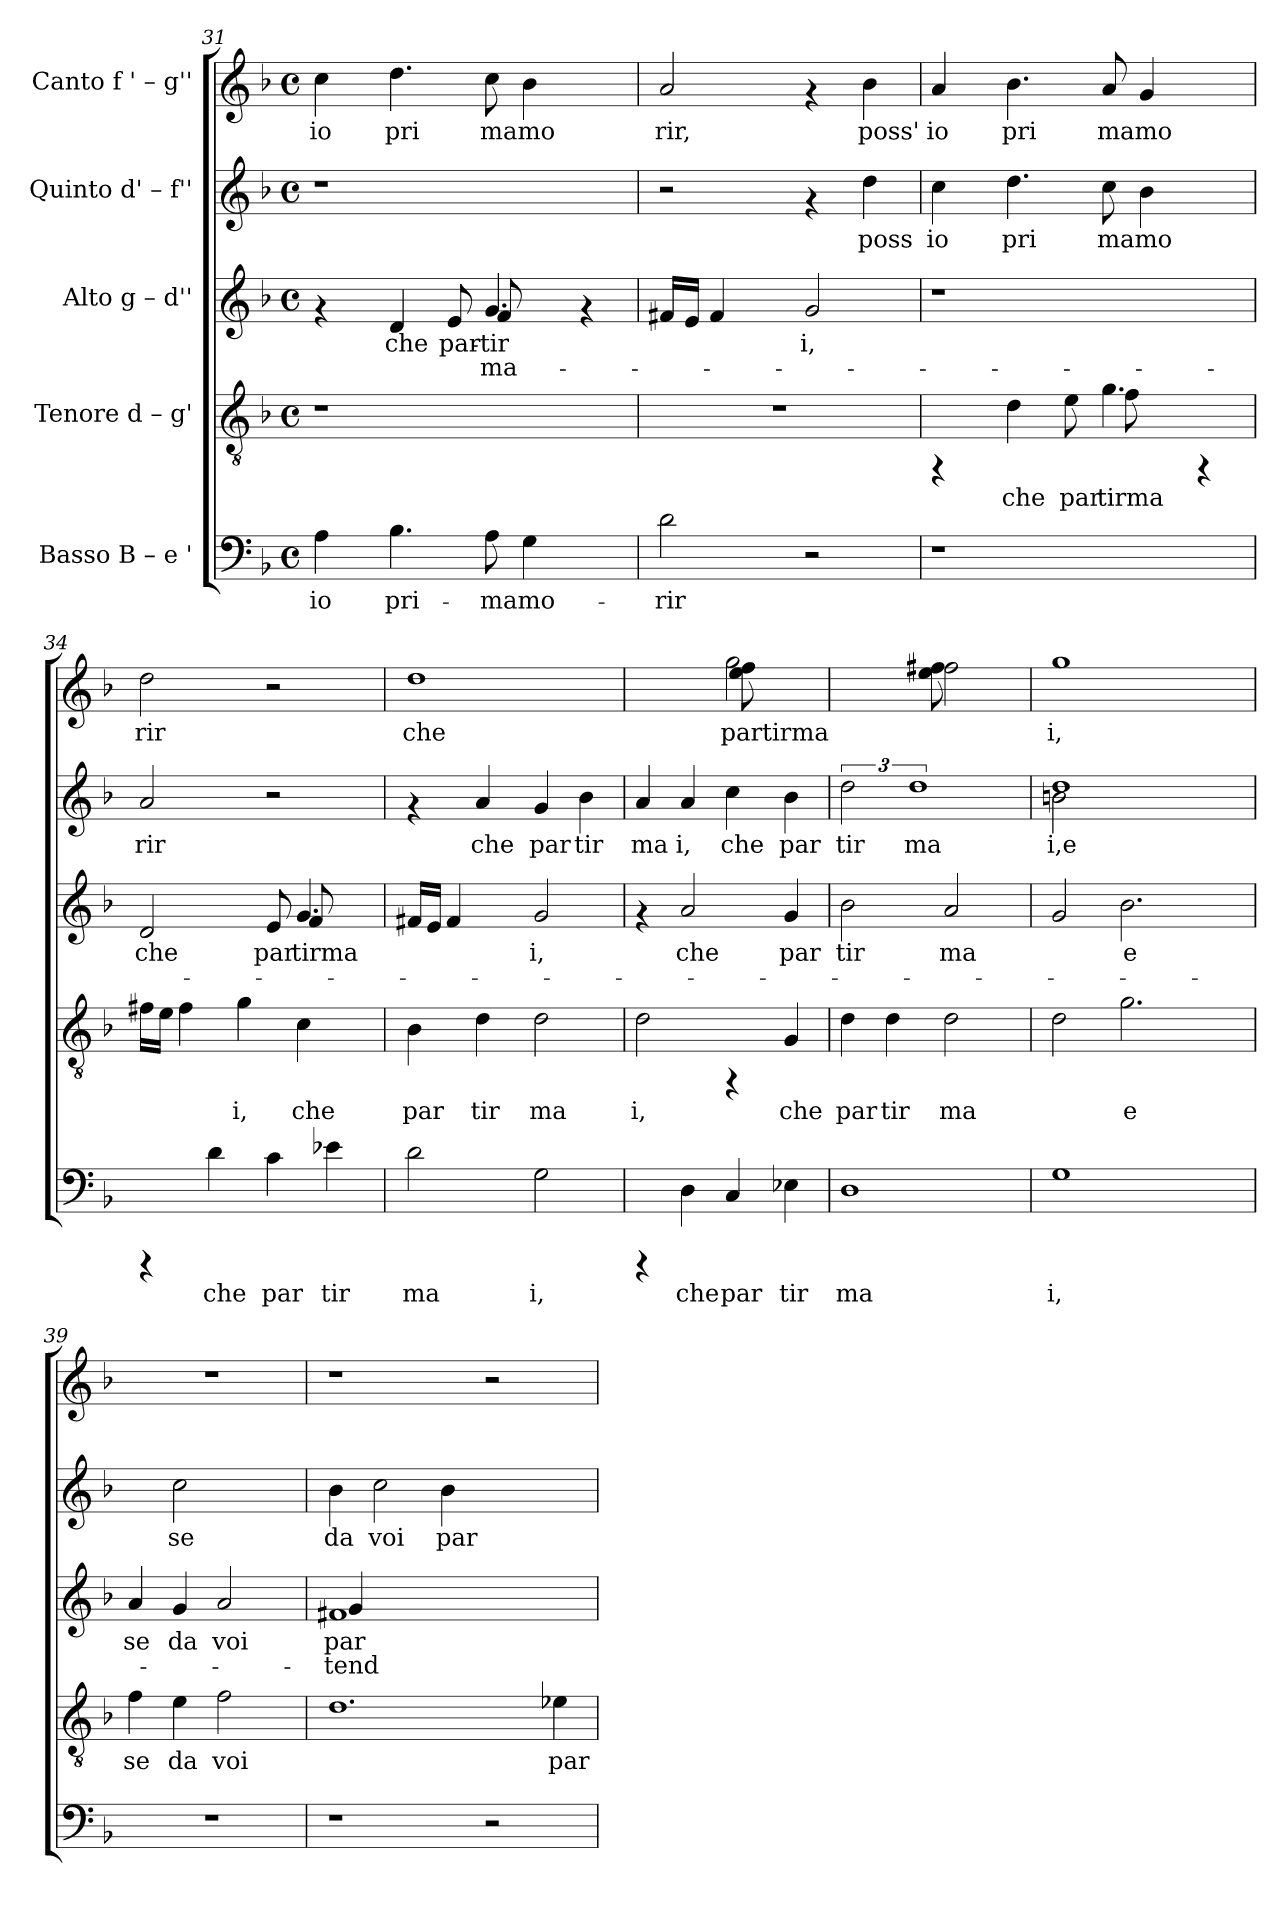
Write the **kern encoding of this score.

**kern	**text	**kern	**text	**kern	**text	**text	**kern	**text	**kern	**text
*part5	*part5	*part4	*part4	*part3	*part3	*part3	*part2	*part2	*part1	*part1
*staff5	*staff5	*staff4	*staff4	*staff3	*staff3	*staff3	*staff2	*staff2	*staff1	*staff1
*I"Basso  B – e '	*	*I"Tenore  d – g'	*	*I"Alto  g – d''	*	*	*I"Quinto  d' – f''	*	*I"Canto  f ' – g''	*
*clefF4	*	*clefGv2	*	*clefG2	*	*	*clefG2	*	*clefG2	*
*k[b-]	*	*k[b-]	*	*k[b-]	*	*	*k[b-]	*	*k[b-]	*
*F:	*	*F:	*	*F:	*	*	*F:	*	*F:	*
*M4/4	*	*M4/4	*	*M4/4	*	*	*M4/4	*	*M4/4	*
*met(c)	*	*met(c)	*	*met(c)	*	*	*met(c)	*	*met(c)	*
=31	=31	=31	=31	=31	=31	=31	=31	=31	=31	=31
!	!LO:LY:b	!	!	!	!	!	!	!	!	!LO:LY:b:rj
*	*	*	*	*^	*	*	*	*	*	*
4A\	io	1r	.	4rf	8ryy	.	.	1r	.	4cc\	io
!	!LO:LY:b	!	!	!	!	!LO:LY:b:rj	!LO:LY:b:rj	!	!	!	!LO:LY:b:rj
*	*	*	*	*v	*v	*	*	*	*	*	*
4.B-\	pri-	.	.	4d/	che	.	.	.	4.dd\	pri
!	!	!	!	!	!LO:LY:b:rj	!LO:LY:b:rj	!	!	!	!
.	.	.	.	8e/	par-	-	.	.	.	.
!	!LO:LY:b	!	!	!	!LO:LY:b:rj	!LO:LY:b:rj	!	!	!	!LO:LY:b:rj
*	*	*	*	*^	*	*	*	*	*	*
8A\	-ma	.	.	4.g/	8f/	tir	ma-	.	.	8cc\	ma
!	!LO:LY:b	!	!	!	!	!	!	!	!	!	!LO:LY:b:rj
4G\	mo-	.	.	.	2ryy	.	.	.	.	4b-\	mo
4ryy	.	4ryy	.	4rf	.	.	.	4ryy	.	4ryy	.
*	*	*	*	*v	*v	*	*	*	*	*	*
=32	=32	=32	=32	=32	=32	=32	=32	=32	=32	=32
!	!LO:LY:b	!	!	!	!LO:LY:b:rj	!	!	!	!	!LO:LY:b:rj
2d\	-rir	1r	.	16f#X/L	--	.	2r	.	2a/	rir,
!	!	!	!	!	!LO:LY:b:rj	!	!	!	!	!
.	.	.	.	16e/J	--	.	.	.	.	.
!	!	!	!	!	!LO:LY:b:rj	!	!	!	!	!
.	.	.	.	4f#/	--	.	.	.	.	.
.	.	.	.	8ryy	.	.	.	.	.	.
!	!	!	!	!	!LO:LY:b:rj	!	!	!	!	!
2r	.	.	.	2g/	-i,	.	4rf	.	4rf	.
!	!	!	!	!	!	!	!	!LO:LY:b:rj	!	!LO:LY:b:rj
.	.	.	.	.	.	.	4dd\	poss	4b-\	poss'
!!LO:PB:g=z
=33	=33	=33	=33	=33	=33	=33	=33	=33	=33	=33
*	*	*^	*	*	*	*	*	*	*	*
!	!	!	!	!	!	!	!	!	!LO:LY:b:rj	!	!LO:LY:b:rj
1r	.	4rFF	8ryy	.	1r	.	.	4cc\	io	4a/	io
!	!	!	!	!LO:LY:b:cj	!	!	!	!	!LO:LY:b:rj	!	!LO:LY:b:rj
*	*	*v	*v	*	*	*	*	*	*	*	*
.	.	4d\	che	.	.	.	4.dd\	pri	4.b-\	pri
!	!	!	!LO:LY:b:cj	!	!	!	!	!	!	!
.	.	8e\	par	.	.	.	.	.	.	.
*	*	*^	*	*	*	*	*	*	*	*
!	!	!	!	!LO:LY:b:cj	!	!	!	!	!LO:LY:b:rj	!	!LO:LY:b:rj
.	.	4.g\	8f\	tirma	.	.	.	8cc\	ma	8a/	ma
!	!	!	!	!	!	!	!	!	!LO:LY:b:rj	!	!LO:LY:b:rj
.	.	.	2ryy	.	.	.	.	4b-\	mo	4g/	mo
4ryy	.	4rFF	.	.	4ryy	.	.	4ryy	.	4ryy	.
*	*	*v	*v	*	*	*	*	*	*	*	*
=34	=34	=34	=34	=34	=34	=34	=34	=34	=34	=34
!	!	!	!LO:LY:b:cj	!	!LO:LY:b:rj	!	!	!LO:LY:b:rj	!	!LO:LY:b:rj
*	*	*	*	*^	*	*	*	*	*	*
4rCCC	.	16f#X\L	.	2d/	8ryy	che	.	2a/	rir	2dd\	rir
!	!	!	!LO:LY:b:cj	!	!	!	!	!	!	!	!
.	.	16e\J	.	.	.	.	.	.	.	.	.
*	*	*	*	*v	*v	*	*	*	*	*	*
!	!	!	!LO:LY:b:cj	!	!	!	!	!	!	!
.	.	4f#\	.	.	.	.	.	.	.	.
!	!LO:LY:b	!	!	!	!	!	!	!	!	!
4d\	che	.	.	.	.	.	.	.	.	.
!	!	!	!LO:LY:b:cj	!	!	!	!	!	!	!
.	.	4g\	i,	.	.	.	.	.	.	.
!	!LO:LY:b	!	!	!	!LO:LY:b:rj	!	!	!	!	!
4c\	par	.	.	8e/	par	.	2r	.	2r	.
!	!	!	!LO:LY:b:cj	!	!LO:LY:b:rj	!	!	!	!	!
*	*	*	*	*^	*	*	*	*	*	*
.	.	4c\	che	4.g/	8f/	tirma	.	.	.	.	.
!	!LO:LY:b	!	!	!	!	!	!	!	!	!	!
4e-X\	tir	.	.	.	4ryy	.	.	.	.	.	.
.	.	8ryy	.	.	.	.	.	.	.	.	.
*	*	*	*	*v	*v	*	*	*	*	*	*
=35	=35	=35	=35	=35	=35	=35	=35	=35	=35	=35
!	!LO:LY:b	!	!LO:LY:b:cj	!	!LO:LY:b:rj	!	!	!	!	!LO:LY:b:rj
2d\	ma	4B-\	par	16f#X/L	.	.	4rf	.	1dd	che
!	!	!	!	!	!LO:LY:b:rj	!	!	!	!	!
.	.	.	.	16e/J	.	.	.	.	.	.
!	!	!	!	!	!LO:LY:b:rj	!	!	!	!	!
.	.	.	.	4f#/	.	.	.	.	.	.
!	!	!	!LO:LY:b:cj	!	!	!	!	!LO:LY:b:rj	!	!
.	.	4d\	tir	.	.	.	4a/	che	.	.
.	.	.	.	8ryy	.	.	.	.	.	.
!	!LO:LY:b	!	!LO:LY:b:cj	!	!LO:LY:b:rj	!	!	!LO:LY:b:rj	!	!
2G\	i,	2d\	ma	2g/	i,	.	4g/	par	.	.
!	!	!	!	!	!	!	!	!LO:LY:b:rj	!	!
.	.	.	.	.	.	.	4b-\	tir	.	.
=36	=36	=36	=36	=36	=36	=36	=36	=36	=36	=36
!	!	!	!LO:LY:b:cj	!	!	!	!	!LO:LY:b:rj	!	!
*	*	*	*	*	*	*	*	*	*^	*
4rCCC	.	2d\	i,	4rf	.	.	4a/	ma	2ryy	2ryy	.
!	!LO:LY:b	!	!	!	!LO:LY:b:rj	!	!	!LO:LY:b:rj	!	!	!
4D\	che	.	.	2a/	che	.	4a/	i,	.	.	.
!	!LO:LY:b	!	!	!	!	!	!	!LO:LY:b:rj	!	!	!LO:LY:b:rj
4C/	par	4rFF	.	.	.	.	4cc\	che	2gg\	8ff\ 8ee\	partirma
.	.	.	.	.	.	.	.	.	.	4.ryy	.
!	!LO:LY:b	!	!LO:LY:b:cj	!	!LO:LY:b:rj	!	!	!LO:LY:b:rj	!	!	!
4E-X\	tir	4G/	che	4g/	par	.	4b-\	par	.	.	.
=37	=37	=37	=37	=37	=37	=37	=37	=37	=37	=37	=37
!	!LO:LY:b	!	!LO:LY:b:cj	!	!LO:LY:b:rj	!	!	!LO:LY:b:rj	!	!	!
1D	ma	4d\	par	2b-\	tir	.	3dd\	tir	2ryy	2ryy	.
!	!	!	!LO:LY:b:cj	!	!	!	!	!	!	!	!
.	.	4d\	tir	.	.	.	.	.	.	.	.
!	!	!	!	!	!	!	!	!LO:LY:b:rj	!	!	!
.	.	.	.	.	.	.	3%2dd/	ma	.	.	.
!	!	!	!LO:LY:b:cj	!	!LO:LY:b:rj	!	!	!	!	!	!LO:LY:b:rj
.	.	2d\	ma	2a/	ma	.	.	.	2ff#\	8ff#X\ 8ee\	.
.	.	.	.	.	.	.	.	.	.	4.ryy	.
!!LO:LB:g=z
=38	=38	=38	=38	=38	=38	=38	=38	=38	=38	=38	=38
!	!LO:LY:b	!	!	!	!	!	!	!LO:LY:b:rj	!	!	!LO:LY:b:rj
*	*	*	*	*	*	*	*^	*	*v	*v	*
1G	i,	2d\	.	2g/	.	.	1dd	2bn\	i,e	1gg	i,
!	!	!	!LO:LY:b:cj	!	!LO:LY:b:rj	!	!	!	!	!	!
.	.	2.g\	e	2.b-\	e	.	.	4ryy	.	.	.
.	.	.	.	.	.	.	.	2ryy	.	.	.
4ryy	.	.	.	.	.	.	4ryy	.	.	4ryy	.
*	*	*	*	*	*	*	*v	*v	*	*	*
=39	=39	=39	=39	=39	=39	=39	=39	=39	=39	=39
!	!	!	!LO:LY:b:cj	!	!LO:LY:b:rj	!	!	!	!	!
1r	.	4f\	se	4a/	se	.	4ryy	.	1r	.
!	!	!	!LO:LY:b:cj	!	!LO:LY:b:rj	!	!	!LO:LY:b:rj	!	!
.	.	4e\	da	4g/	da	.	2cc\	se	.	.
!	!	!	!LO:LY:b:cj	!	!LO:LY:b:rj	!	!	!	!	!
.	.	2f\	voi	2a/	voi	.	.	.	.	.
.	.	.	.	.	.	.	4ryy	.	.	.
=40	=40	=40	=40	=40	=40	=40	=40	=40	=40	=40
*	*	*	*	*^	*	*	*	*	*	*
!	!	!	!	!	!	!LO:LY:b:rj	!LO:LY:b:rj	!	!LO:LY:b:rj	!	!
1r	.	1.d	.	1f#X	4g/	par-	-tend	4b-\	da	1r	.
!	!	!	!	!	!	!	!	!	!LO:LY:b:rj	!	!
.	.	.	.	.	2.ryy	.	.	2cc\	voi	.	.
!	!	!	!	!	!	!	!	!	!LO:LY:b:rj	!	!
.	.	.	.	.	.	.	.	4b-\	par	.	.
2r	.	.	.	2.ryy	2.ryy	.	.	2.ryy	.	2r	.
!	!	!	!LO:LY:b:cj	!	!	!	!	!	!	!	!
4ryy	.	4e-X\	par	.	.	.	.	.	.	4ryy	.
*	*	*	*	*v	*v	*	*	*	*	*	*
=	=	=	=	=	=	=	=	=	=	=
*-	*-	*-	*-	*-	*-	*-	*-	*-	*-	*-
